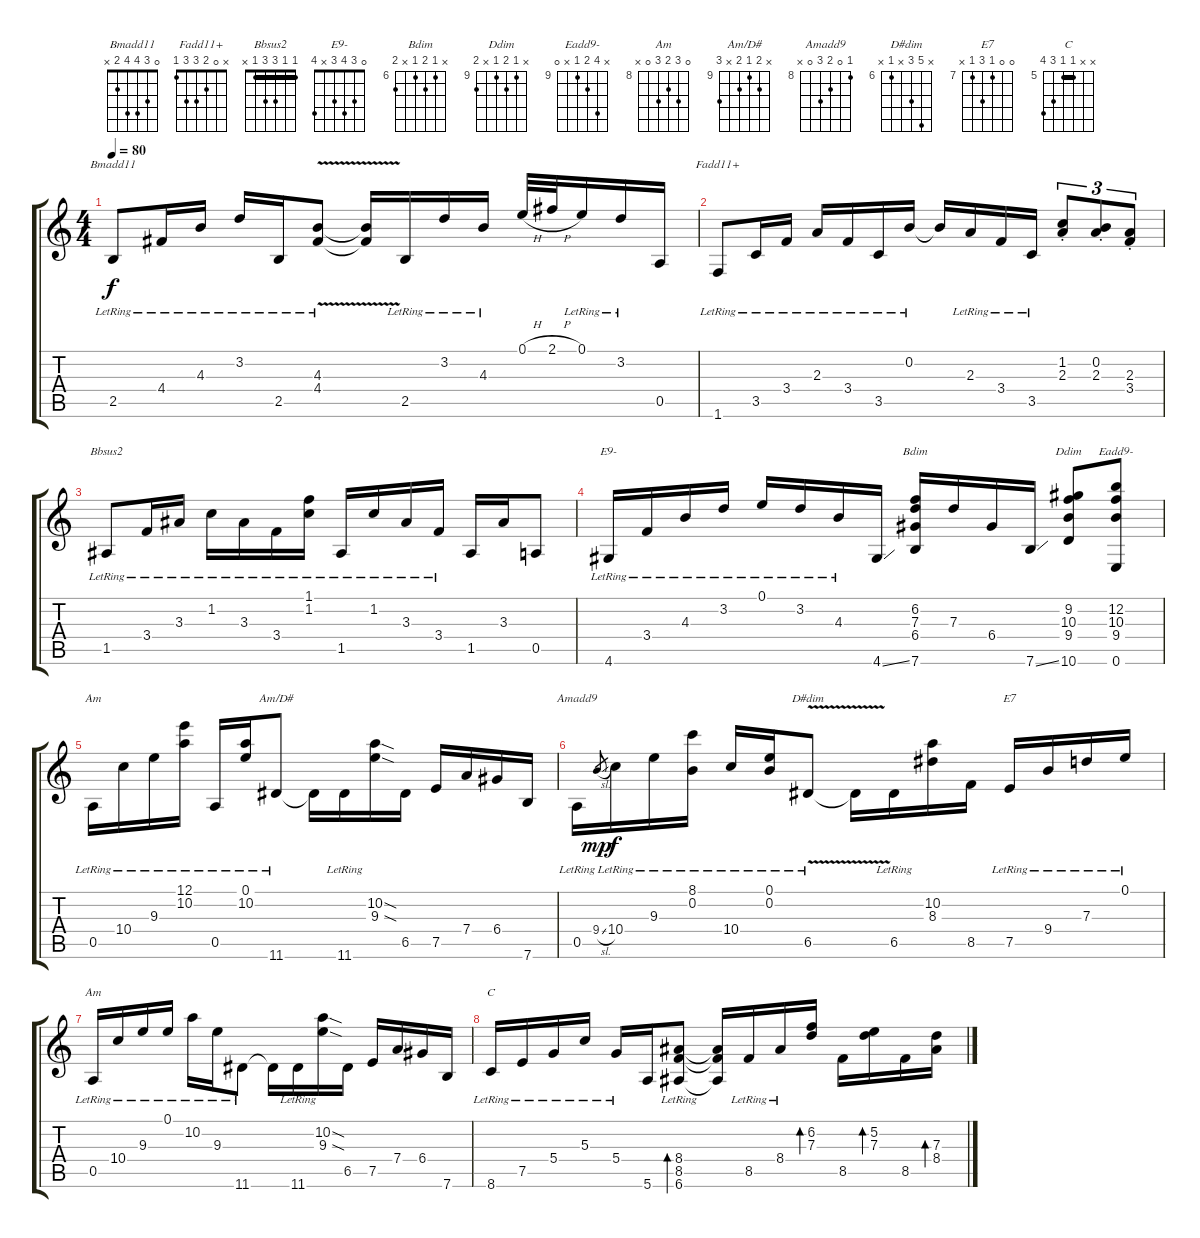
\track "" {instrument acousticguitarnylon}
\staff {score tabs}
\tuning (E4 B3 G3 D3 A2 E2) {hide}
\chord ("Bmadd11" 0 3 4 4 2 x)
\chord ("Fadd11+" x 0 2 3 3 1)
\chord ("Bbsus2" 1 1 3 3 1 x) {barre 1}
\chord ("E9-" 0 3 4 3 x 4)
\chord ("Bdim" x 6 7 6 x 7) {firstfret 6}
\chord ("Ddim" x 9 10 9 x 10) {firstfret 9}
\chord ("Eadd9-" x 12 10 9 x 0) {firstfret 9}
\chord ("Am" 12 10 9 10 0 x) {firstfret 9}
\chord ("Am/D#" x 10 9 10 x 11) {firstfret 9}
\chord ("Amadd9" 8 0 9 10 0 x) {firstfret 8}
\chord ("D#dim" x 10 8 x 6 x) {firstfret 6}
\chord ("E7" 0 0 7 9 7 x) {firstfret 7}
\chord ("Am" 0 10 9 10 0 x) {firstfret 8}
\chord ("C" x x 5 5 7 8) {firstfret 5 barre 5}
\ts (4 4)
\tempo 80
\clef g2
\ks c
2.5{lr}.8{ch "Bmadd11" dy f} 4.4{lr}.16 4.3{lr}.16 3.2{lr}.16 2.5{lr}.16 (4.3{v lr} 4.4{v lr}).8 (4.3{t} 4.4{t}).16 2.5{lr}.16 3.2{lr}.16 4.3{lr}.16 0.1{h}.32 2.1{h}.32 0.1{lr}.16 3.2{lr}.16 0.5.16 |
1.6{lr}.8{ch "Fadd11+"} 3.5{lr}.16 3.4{lr}.16 2.3{lr}.16 3.4{lr}.16 3.5{lr}.16 0.2{lr}.16 0.2{t}.16 2.3{lr}.16 3.4{lr}.16 3.5{lr}.16 (1.2{st} 2.3).8{tu (3 2)} (0.2{st} 2.3).8{tu (3 2)} (2.3{st} 3.4).8{tu (3 2)} |
1.5{lr}.8{ch "Bbsus2"} 3.4{lr}.16 3.3{lr}.16 1.2{lr}.16 3.3{lr}.16 3.4{lr}.16 (1.1{lr} 1.2{lr}).16 1.5{lr}.16 1.2{lr}.16 3.3{lr}.16 3.4{lr}.16 1.5.16 3.3.16 0.5.8 |
4.6{lr}.16{ch "E9-"} 3.4{lr}.16 4.3{lr}.16 3.2{lr}.16 0.1{lr}.16 3.2{lr}.16 4.3{lr}.16 4.6{ss}.16 (6.2 7.3 6.4 7.6).16{ch "Bdim"} 7.3.16 6.4.16 7.6{ss}.16 (9.2 10.3 9.4 10.6).8{ch "Ddim"} (12.2 10.3 9.4 0.6).8{ch "Eadd9-"} |
0.5{lr}.16{ch "Am"} 10.4{lr}.16 9.3{lr}.16 (12.1 10.2{lr}).16 0.5{lr}.16 (0.1{lr} 10.2{lr}).16 11.6{lr}.8{ch "Am/D#"} 11.6{t}.16 11.6{lr}.16 (10.2{sod} 9.3{sod}).16 6.5.16 7.5.16 7.4.16 6.4.16 7.6.16 |
0.5{lr}.16{ch "Amadd9"} 9.4{sl}.8{gr dy mp} 10.4{lr}.16{dy f} 9.3{lr}.16 (8.1 0.2{lr}).16 10.4{lr}.16 (0.1{lr} 0.2{lr}).16 6.5{v lr}.8{ch "D#dim"} 6.5{t}.16 6.5{lr}.16 (10.2 8.3).16 8.5.16 7.5{lr}.16{ch "E7"} 9.4{lr}.16 7.3{lr}.16 0.1{lr}.16 |
0.5{lr}.16{ch "Am"} 10.4{lr}.16 9.3{lr}.16 0.1{lr}.16 10.2{lr}.16 9.3{lr}.16 11.6{lr}.8 11.6{t}.16 11.6{lr}.16 (10.2{sod} 9.3{sod}).16 6.5.16 7.5.16 7.4.16 6.4.16 7.6.16 |
8.6{lr}.16{ch "C"} 7.5{lr}.16 5.4{lr}.16 5.3{lr}.16 5.4{lr}.16 5.6.16 (8.4{lr} 8.5{lr} 6.6{lr}).8{bd 60} (8.4{t} 8.5{t} 6.6{t}).16 8.5{lr}.16 8.4{lr}.16 (6.2 7.3).16{bd 60} 8.5.16 (5.2 7.3).16{bd 60} 8.5.16 (7.3 8.4).16{bd 60}
